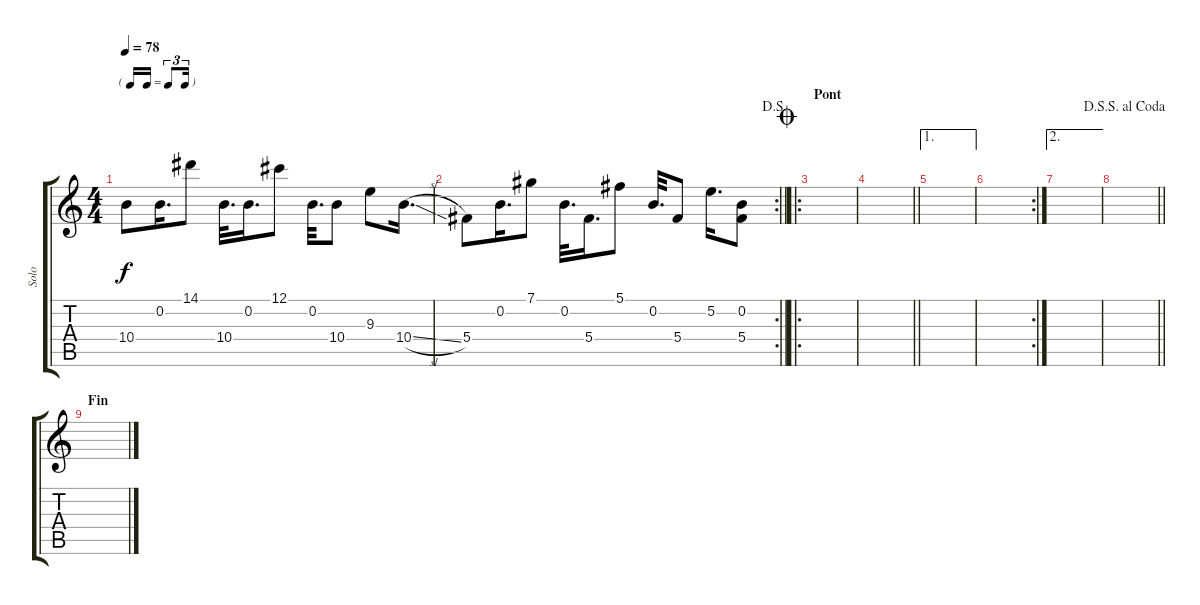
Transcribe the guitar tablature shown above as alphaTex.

\track ("Solo" "Solo") {instrument electricguitarclean}
\staff {score tabs}
\tuning (Db4 B3 G3 Db3 A2 E2) {hide}
\ts (4 4)
\tf triplet16th
\tempo 78
\clef g2
\ks c
10.4.8{dy f} 0.2.16{d} 14.1.8 10.4.32{d} 0.2.16{d} 12.1.8 0.2.32{d} 10.4.8 9.3.8 10.4{sl}.16{d} |
\rc 2
\jump dalsegno
\barLineRight lightlight
5.4.8 0.2.16{d} 7.1.8 0.2.32{d} 5.4.16{d} 5.1.8 0.2.32{d} 5.4.8 5.2.16{d} (0.2 5.4).8 |
\ro
\section ("" "Pont")
\jump coda
|
\barLineRight lightlight
|
\ae 1
|
\rc 2
|
\ae 2
|
\jump dalsegnosegnoalcoda
\barLineRight lightlight
|
\section ("" "Fin")
